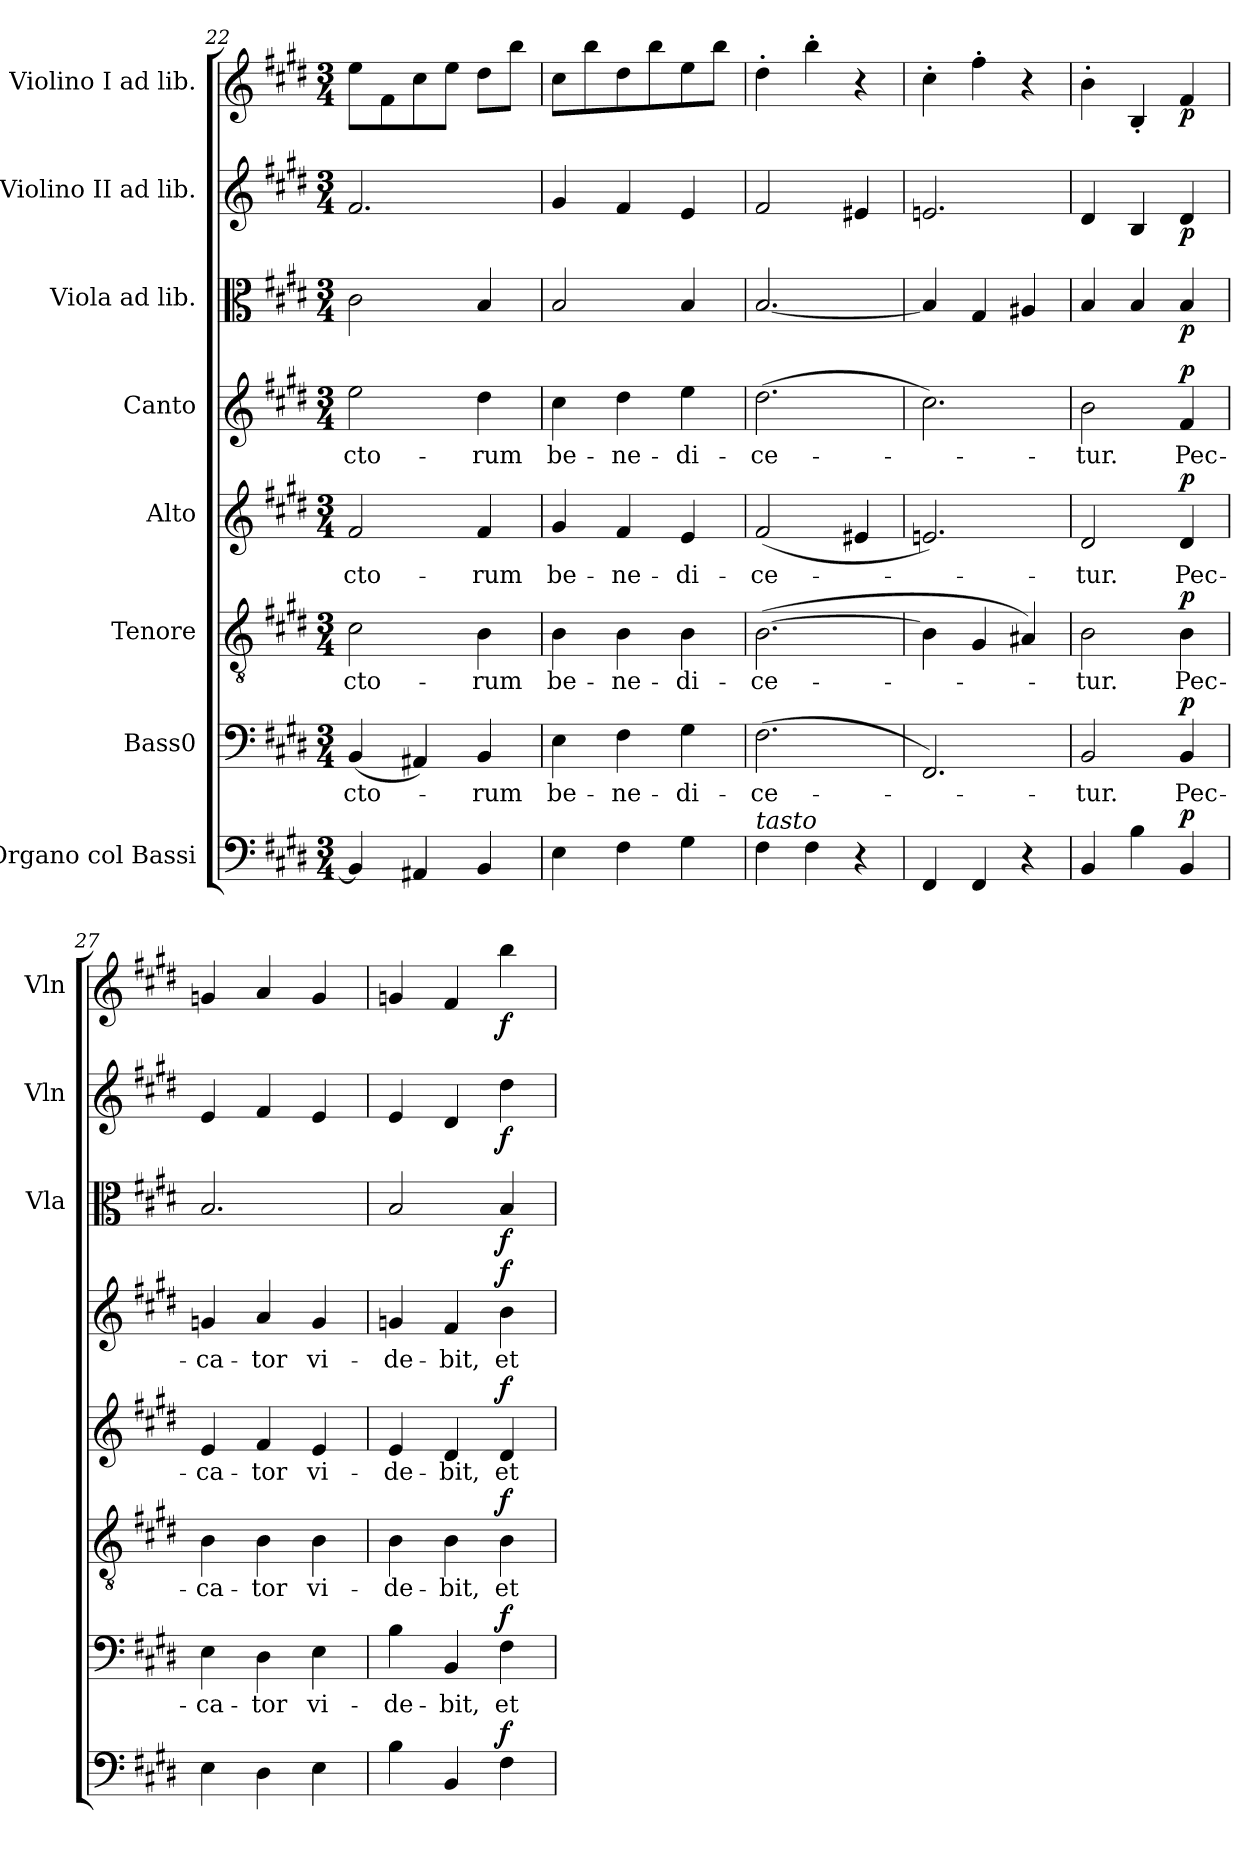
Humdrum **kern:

**kern	**dynam	**kern	**text	**dynam	**kern	**text	**dynam	**kern	**text	**dynam	**kern	**text	**dynam	**kern	**dynam	**kern	**dynam	**kern	**dynam
*part8	*part8	*part7	*part7	*part7	*part6	*part6	*part6	*part5	*part5	*part5	*part4	*part4	*part4	*part3	*part3	*part2	*part2	*part1	*part1
*staff8	*staff8	*staff7	*staff7	*staff7	*staff6	*staff6	*staff6	*staff5	*staff5	*staff5	*staff4	*staff4	*staff4	*staff3	*staff3	*staff2	*staff2	*staff1	*staff1
*I"Organo col Bassi	*	*I"Bass0	*	*	*I"Tenore	*	*	*I"Alto	*	*	*I"Canto	*	*	*I"Viola ad lib.	*	*I"Violino II ad lib.	*	*I"Violino I ad lib.	*
*	*	*	*	*	*	*	*	*	*	*	*	*	*	*I'Vla	*	*I'Vln	*	*I'Vln	*
*clefF4	*	*clefF4	*	*	*clefGv2	*	*	*clefG2	*	*	*clefG2	*	*	*clefC3	*	*clefG2	*	*clefG2	*
*k[f#c#g#d#]	*	*k[f#c#g#d#]	*	*	*k[f#c#g#d#]	*	*	*k[f#c#g#d#]	*	*	*k[f#c#g#d#]	*	*	*k[f#c#g#d#]	*	*k[f#c#g#d#]	*	*k[f#c#g#d#]	*
*M3/4	*	*M3/4	*	*	*M3/4	*	*	*M3/4	*	*	*M3/4	*	*	*M3/4	*	*M3/4	*	*M3/4	*
=22	=22	=22	=22	=22	=22	=22	=22	=22	=22	=22	=22	=22	=22	=22	=22	=22	=22	=22	=22
!	!	!	!LO:LY:b	!	!	!LO:LY:b	!	!	!LO:LY:b	!	!	!LO:LY:b	!	!	!	!	!	!	!
4BB/]	.	(4BB/	-cto-	.	2c#\	-cto-	.	2f#/	-cto-	.	2ee\	-cto-	.	2c#\	.	2.f#/	.	8ee\L	.
.	.	.	.	.	.	.	.	.	.	.	.	.	.	.	.	.	.	8f#\	.
4AA#X/	.	4AA#X/)	.	.	.	.	.	.	.	.	.	.	.	.	.	.	.	8cc#\	.
.	.	.	.	.	.	.	.	.	.	.	.	.	.	.	.	.	.	8ee\J	.
!	!	!	!LO:LY:b	!	!	!LO:LY:b	!	!	!LO:LY:b	!	!	!LO:LY:b	!	!	!	!	!	!	!
4BB/	.	4BB/	-rum	.	4B\	-rum	.	4f#/	-rum	.	4dd#\	-rum	.	4B/	.	.	.	8dd#\L	.
.	.	.	.	.	.	.	.	.	.	.	.	.	.	.	.	.	.	8bb\J	.
=23	=23	=23	=23	=23	=23	=23	=23	=23	=23	=23	=23	=23	=23	=23	=23	=23	=23	=23	=23
!	!	!	!LO:LY:b	!	!	!LO:LY:b	!	!	!LO:LY:b	!	!	!LO:LY:b	!	!	!	!	!	!	!
4E\	.	4E\	be-	.	4B\	be-	.	4g#/	be-	.	4cc#\	be-	.	2B/	.	4g#/	.	8cc#\L	.
.	.	.	.	.	.	.	.	.	.	.	.	.	.	.	.	.	.	8bb\	.
!	!	!	!LO:LY:b	!	!	!LO:LY:b	!	!	!LO:LY:b	!	!	!LO:LY:b	!	!	!	!	!	!	!
4F#\	.	4F#\	-ne-	.	4B\	-ne-	.	4f#/	-ne-	.	4dd#\	-ne-	.	.	.	4f#/	.	8dd#\	.
.	.	.	.	.	.	.	.	.	.	.	.	.	.	.	.	.	.	8bb\	.
!	!	!	!LO:LY:b	!	!	!LO:LY:b	!	!	!LO:LY:b	!	!	!LO:LY:b	!	!	!	!	!	!	!
4G#\	.	4G#\	-di-	.	4B\	-di-	.	4e/	-di-	.	4ee\	-di-	.	4B/	.	4e/	.	8ee\	.
.	.	.	.	.	.	.	.	.	.	.	.	.	.	.	.	.	.	8bb\J	.
=24	=24	=24	=24	=24	=24	=24	=24	=24	=24	=24	=24	=24	=24	=24	=24	=24	=24	=24	=24
!LO:TX:a:i:t=tasto	!	!	!	!	!	!	!	!	!	!	!	!	!	!	!	!	!	!	!
!	!	!	!LO:LY:b	!	!	!LO:LY:b	!	!	!LO:LY:b	!	!	!LO:LY:b	!	!	!	!	!	!	!
4F#\	.	(2.F#\	-ce-	.	([2.B\	-ce-	.	(2f#/	-ce-	.	(2.dd#\	-ce-	.	[2.B/	.	2f#/	.	4dd#'\	.
4F#\	.	.	.	.	.	.	.	.	.	.	.	.	.	.	.	.	.	4bb'\	.
4r	.	.	.	.	.	.	.	4e#X/	.	.	.	.	.	.	.	4e#X/	.	4r	.
=25	=25	=25	=25	=25	=25	=25	=25	=25	=25	=25	=25	=25	=25	=25	=25	=25	=25	=25	=25
4FF#/	.	2.FF#/)	.	.	4B\]	.	.	2.en/)	.	.	2.cc#\)	.	.	4B/]	.	2.en/	.	4cc#'\	.
4FF#/	.	.	.	.	4G#/	.	.	.	.	.	.	.	.	4G#/	.	.	.	4ff#'\	.
4r	.	.	.	.	4A#X/)	.	.	.	.	.	.	.	.	4A#X/	.	.	.	4r	.
!!LO:PB:g=z
=26	=26	=26	=26	=26	=26	=26	=26	=26	=26	=26	=26	=26	=26	=26	=26	=26	=26	=26	=26
!	!	!	!LO:LY:b	!	!	!LO:LY:b	!	!	!LO:LY:b	!	!	!LO:LY:b	!	!	!	!	!	!	!
4BB/	.	2BB/	-tur.	.	2B\	-tur.	.	2d#/	-tur.	.	2b\	-tur.	.	4B/	.	4d#/	.	4b'\	.
4B\	.	.	.	.	.	.	.	.	.	.	.	.	.	4B/	.	4B/	.	4B'/	.
!	!LO:DY:a	!	!LO:LY:b	!LO:DY:a	!	!LO:LY:b	!LO:DY:a	!	!LO:LY:b	!LO:DY:a	!	!LO:LY:b	!LO:DY:a	!	!LO:DY:b	!	!LO:DY:b	!	!LO:DY:b
4BB/	p	4BB/	Pec-	p	4B\	Pec-	p	4d#/	Pec-	p	4f#/	Pec-	p	4B/	p	4d#/	p	4f#/	p
=27	=27	=27	=27	=27	=27	=27	=27	=27	=27	=27	=27	=27	=27	=27	=27	=27	=27	=27	=27
!	!	!	!LO:LY:b	!	!	!LO:LY:b	!	!	!LO:LY:b	!	!	!LO:LY:b	!	!	!	!	!	!	!
4E\	.	4E\	-ca-	.	4B\	-ca-	.	4e/	-ca-	.	4gn/	-ca-	.	2.B/	.	4e/	.	4gn/	.
!	!	!	!LO:LY:b	!	!	!LO:LY:b	!	!	!LO:LY:b	!	!	!LO:LY:b	!	!	!	!	!	!	!
4D#\	.	4D#\	-tor	.	4B\	-tor	.	4f#/	-tor	.	4a/	-tor	.	.	.	4f#/	.	4a/	.
!	!	!	!LO:LY:b	!	!	!LO:LY:b	!	!	!LO:LY:b	!	!	!LO:LY:b	!	!	!	!	!	!	!
4E\	.	4E\	vi-	.	4B\	vi-	.	4e/	vi-	.	4g/	vi-	.	.	.	4e/	.	4g/	.
=28	=28	=28	=28	=28	=28	=28	=28	=28	=28	=28	=28	=28	=28	=28	=28	=28	=28	=28	=28
!	!	!	!LO:LY:b	!	!	!LO:LY:b	!	!	!LO:LY:b	!	!	!LO:LY:b	!	!	!	!	!	!	!
4B\	.	4B\	-de-	.	4B\	-de-	.	4e/	-de-	.	4gn/	-de-	.	2B/	.	4e/	.	4gn/	.
!	!	!	!LO:LY:b	!	!	!LO:LY:b	!	!	!LO:LY:b	!	!	!LO:LY:b	!	!	!	!	!	!	!
4BB/	.	4BB/	-bit,	.	4B\	-bit,	.	4d#/	-bit,	.	4f#/	-bit,	.	.	.	4d#/	.	4f#/	.
!	!LO:DY:a	!	!LO:LY:b	!LO:DY:a	!	!LO:LY:b	!LO:DY:a	!	!LO:LY:b	!LO:DY:a	!	!LO:LY:b	!LO:DY:a	!	!LO:DY:b	!	!LO:DY:b	!	!LO:DY:b
4F#\	f	4F#\	et	f	4B\	et	f	4d#/	et	f	4b\	et	f	4B/	f	4dd#\	f	4bb\	f
=	=	=	=	=	=	=	=	=	=	=	=	=	=	=	=	=	=	=	=
*-	*-	*-	*-	*-	*-	*-	*-	*-	*-	*-	*-	*-	*-	*-	*-	*-	*-	*-	*-
